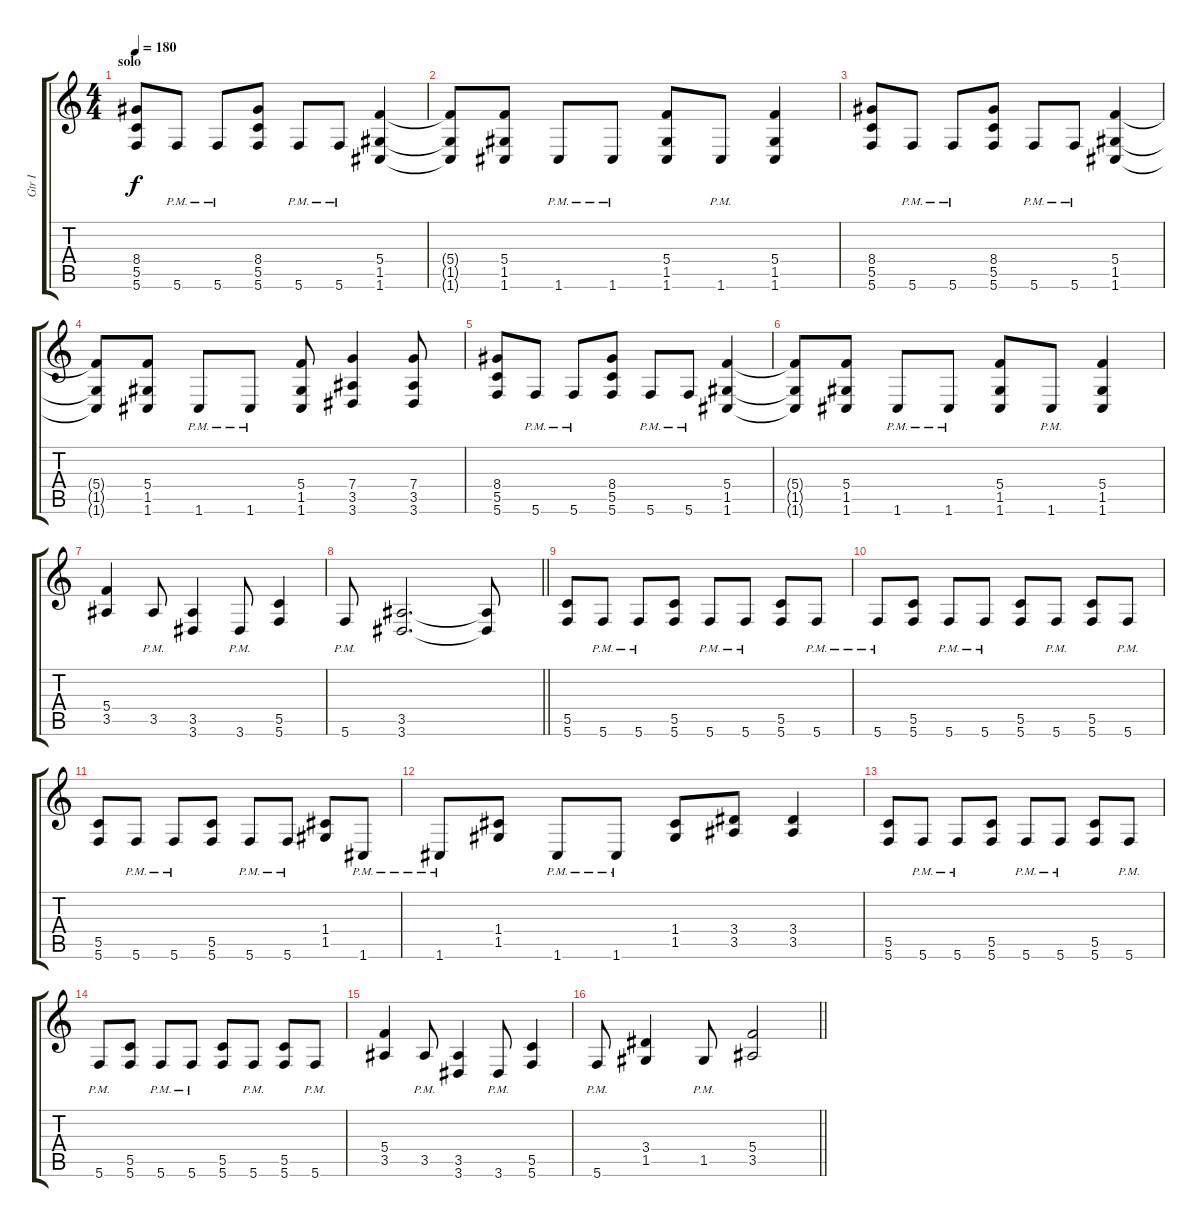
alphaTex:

\track ("Gtr I" "Gtr I") {instrument distortionguitar}
\staff {score tabs}
\tuning (D4 A3 F3 C3 G2 C2) {hide}
\ts (4 4)
\section ("" "solo")
\tempo 180
\clef g2
\ks c
(8.4 5.5 5.6).8{dy f} 5.6{pm}.8 5.6{pm}.8 (8.4 5.5 5.6).8 5.6{pm}.8 5.6{pm}.8 (5.4 1.5 1.6).4 |
(5.4{t} 1.5{t} 1.6{t}).8 (5.4 1.5 1.6).8 1.6{pm}.8 1.6{pm}.8 (5.4 1.5 1.6).8 1.6{pm}.8 (5.4 1.5 1.6).4 |
(8.4 5.5 5.6).8 5.6{pm}.8 5.6{pm}.8 (8.4 5.5 5.6).8 5.6{pm}.8 5.6{pm}.8 (5.4 1.5 1.6).4 |
(5.4{t} 1.5{t} 1.6{t}).8 (5.4 1.5 1.6).8 1.6{pm}.8 1.6{pm}.8 (5.4 1.5 1.6).8 (7.4 3.5 3.6).4 (7.4 3.5 3.6).8 |
(8.4 5.5 5.6).8 5.6{pm}.8 5.6{pm}.8 (8.4 5.5 5.6).8 5.6{pm}.8 5.6{pm}.8 (5.4 1.5 1.6).4 |
(5.4{t} 1.5{t} 1.6{t}).8 (5.4 1.5 1.6).8 1.6{pm}.8 1.6{pm}.8 (5.4 1.5 1.6).8 1.6{pm}.8 (5.4 1.5 1.6).4 |
(5.4 3.5).4 3.5{pm}.8 (3.5 3.6).4 3.6{pm}.8 (5.5 5.6).4 |
\barLineRight lightlight
5.6{pm}.8 (3.5 3.6).2{d} (3.5{t} 3.6{t}).8 |
\section ("" "")
(5.5 5.6).8 5.6{pm}.8 5.6{pm}.8 (5.5 5.6).8 5.6{pm}.8 5.6{pm}.8 (5.5 5.6).8 5.6{pm}.8 |
5.6{pm}.8 (5.5 5.6).8 5.6{pm}.8 5.6{pm}.8 (5.5 5.6).8 5.6{pm}.8 (5.5 5.6).8 5.6{pm}.8 |
(5.5 5.6).8 5.6{pm}.8 5.6{pm}.8 (5.5 5.6).8 5.6{pm}.8 5.6{pm}.8 (1.4 1.5).8 1.6{pm}.8 |
1.6{pm}.8 (1.4 1.5).8 1.6{pm}.8 1.6{pm}.8 (1.4 1.5).8 (3.4 3.5).8 (3.4 3.5).4 |
(5.5 5.6).8 5.6{pm}.8 5.6{pm}.8 (5.5 5.6).8 5.6{pm}.8 5.6{pm}.8 (5.5 5.6).8 5.6{pm}.8 |
5.6{pm}.8 (5.5 5.6).8 5.6{pm}.8 5.6{pm}.8 (5.5 5.6).8 5.6{pm}.8 (5.5 5.6).8 5.6{pm}.8 |
(5.4 3.5).4 3.5{pm}.8 (3.5 3.6).4 3.6{pm}.8 (5.5 5.6).4 |
\barLineRight lightlight
5.6{pm}.8 (3.4 1.5).4 1.5{pm}.8 (5.4 3.5).2
